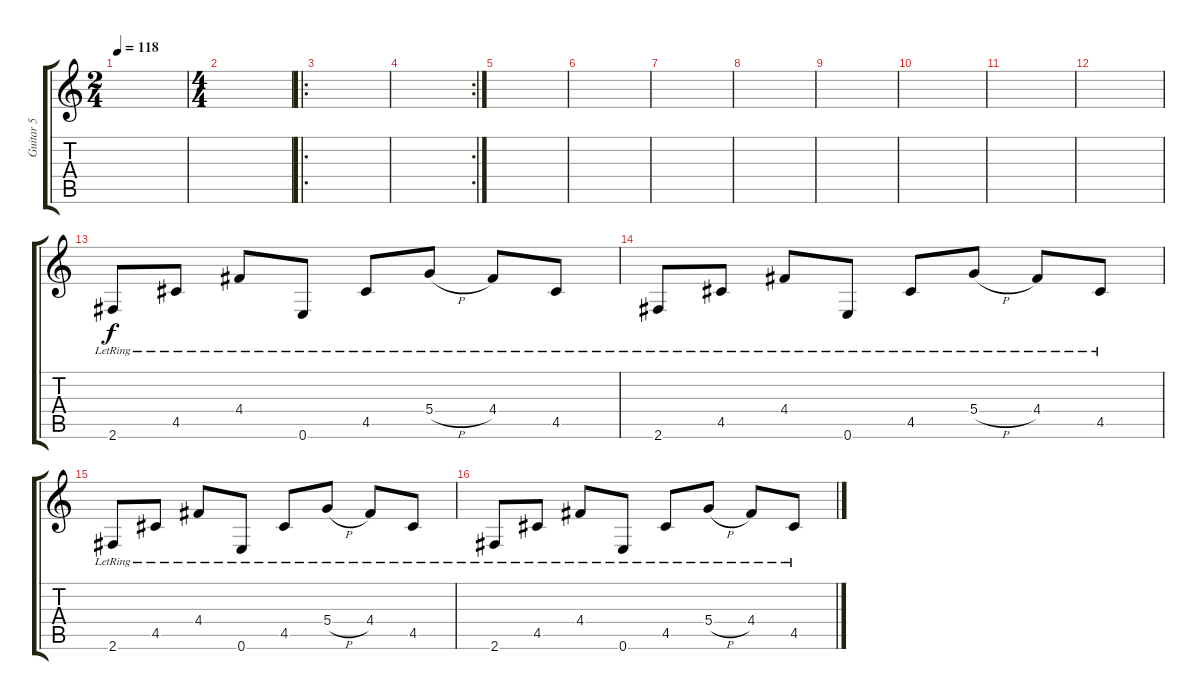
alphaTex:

\track ("Guitar 5" "Guitar 5") {instrument distortionguitar}
\staff {score tabs}
\tuning (E4 B3 G3 D3 A2 E2) {hide}
\ts (2 4)
\tempo 118
\clef g2
\ks c
|
\ts (4 4)
|
\ro
|
\rc 2
|
|
|
|
|
|
|
|
|
2.6{lr}.8 4.5{lr}.8 4.4{lr}.8 0.6{lr}.8 4.5{lr}.8 5.4{h lr}.8 4.4{lr}.8 4.5{lr}.8 |
2.6{lr}.8 4.5{lr}.8 4.4{lr}.8 0.6{lr}.8 4.5{lr}.8 5.4{h lr}.8 4.4{lr}.8 4.5{lr}.8 |
2.6{lr}.8 4.5{lr}.8 4.4{lr}.8 0.6{lr}.8 4.5{lr}.8 5.4{h lr}.8 4.4{lr}.8 4.5{lr}.8 |
2.6{lr}.8 4.5{lr}.8 4.4{lr}.8 0.6{lr}.8 4.5{lr}.8 5.4{h lr}.8 4.4{lr}.8 4.5{lr}.8
